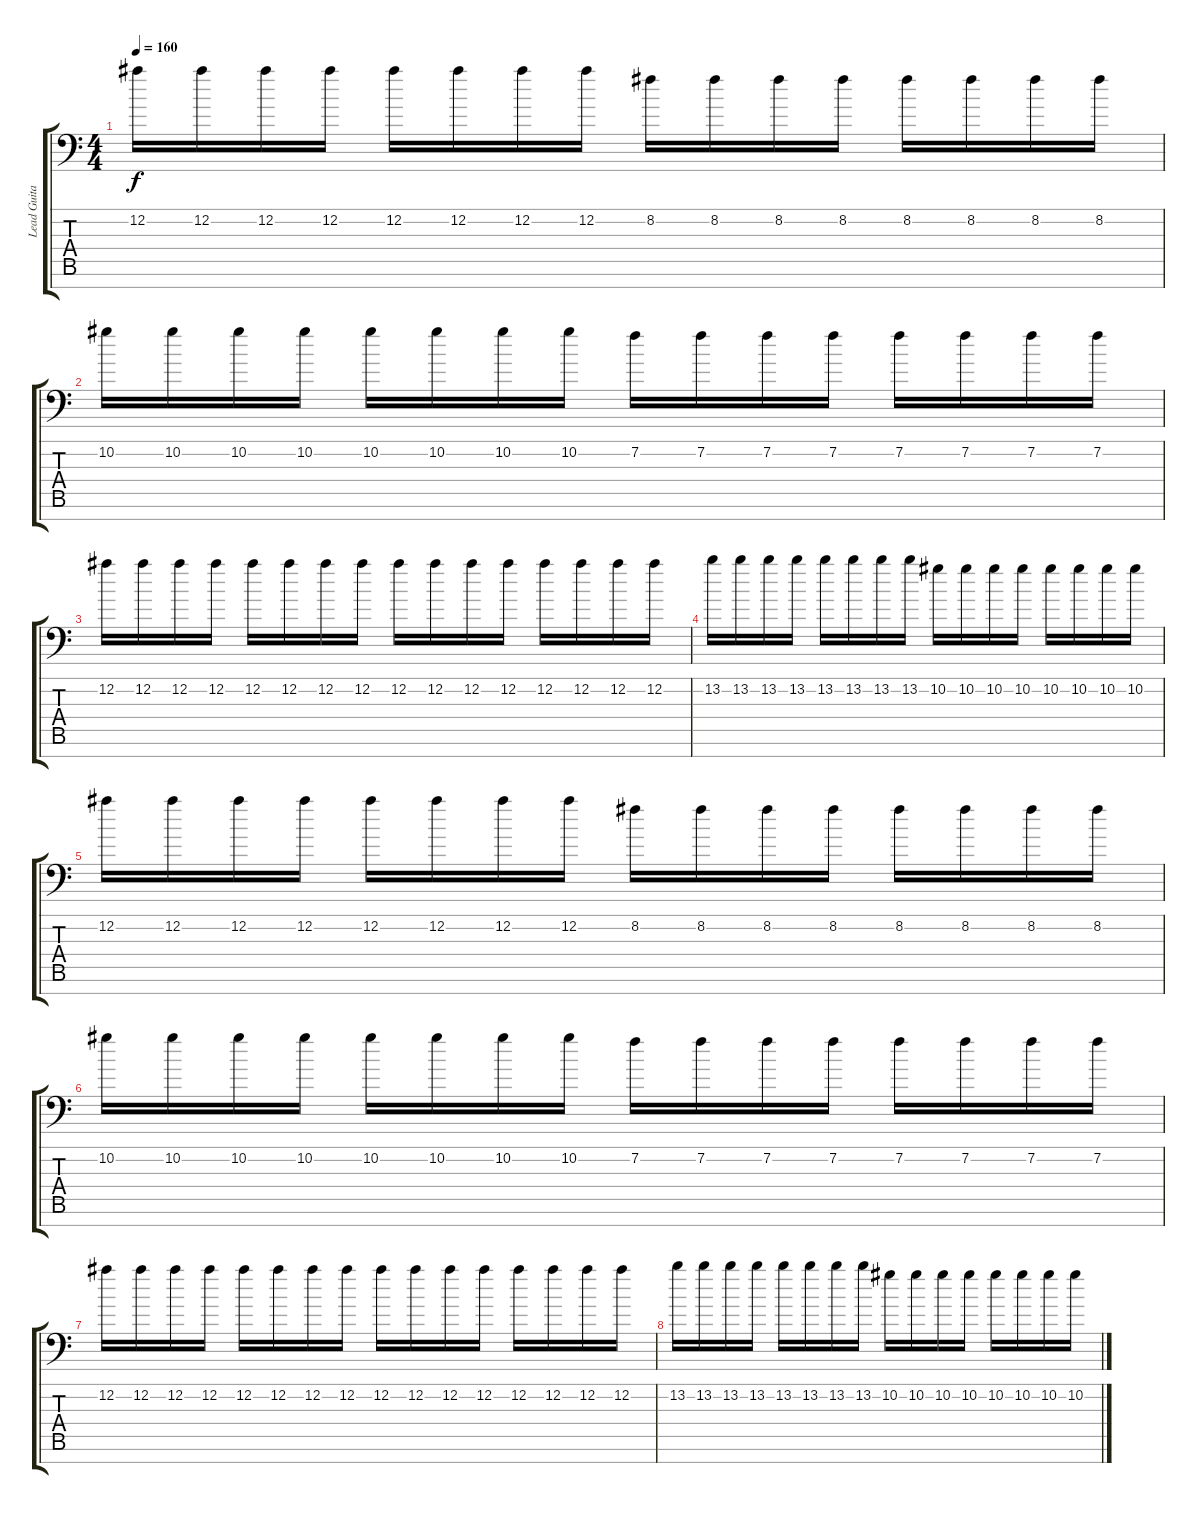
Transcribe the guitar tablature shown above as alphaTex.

\track ("Lead Guitar" "Lead Guita") {instrument distortionguitar}
\staff {score tabs}
\tuning (Eb4 Bb3 Gb3 Db3 Ab2 Eb2 Bb1) {hide}
\ts (4 4)
\tempo 160
\clef f4
\ks c
12.2.16{dy f} 12.2.16 12.2.16 12.2.16 12.2.16 12.2.16 12.2.16 12.2.16 8.2.16 8.2.16 8.2.16 8.2.16 8.2.16 8.2.16 8.2.16 8.2.16 |
10.2.16 10.2.16 10.2.16 10.2.16 10.2.16 10.2.16 10.2.16 10.2.16 7.2.16 7.2.16 7.2.16 7.2.16 7.2.16 7.2.16 7.2.16 7.2.16 |
12.2.16 12.2.16 12.2.16 12.2.16 12.2.16 12.2.16 12.2.16 12.2.16 12.2.16 12.2.16 12.2.16 12.2.16 12.2.16 12.2.16 12.2.16 12.2.16 |
13.2.16 13.2.16 13.2.16 13.2.16 13.2.16 13.2.16 13.2.16 13.2.16 10.2.16 10.2.16 10.2.16 10.2.16 10.2.16 10.2.16 10.2.16 10.2.16 |
12.2.16 12.2.16 12.2.16 12.2.16 12.2.16 12.2.16 12.2.16 12.2.16 8.2.16 8.2.16 8.2.16 8.2.16 8.2.16 8.2.16 8.2.16 8.2.16 |
10.2.16 10.2.16 10.2.16 10.2.16 10.2.16 10.2.16 10.2.16 10.2.16 7.2.16 7.2.16 7.2.16 7.2.16 7.2.16 7.2.16 7.2.16 7.2.16 |
12.2.16 12.2.16 12.2.16 12.2.16 12.2.16 12.2.16 12.2.16 12.2.16 12.2.16 12.2.16 12.2.16 12.2.16 12.2.16 12.2.16 12.2.16 12.2.16 |
13.2.16 13.2.16 13.2.16 13.2.16 13.2.16 13.2.16 13.2.16 13.2.16 10.2.16 10.2.16 10.2.16 10.2.16 10.2.16 10.2.16 10.2.16 10.2.16
